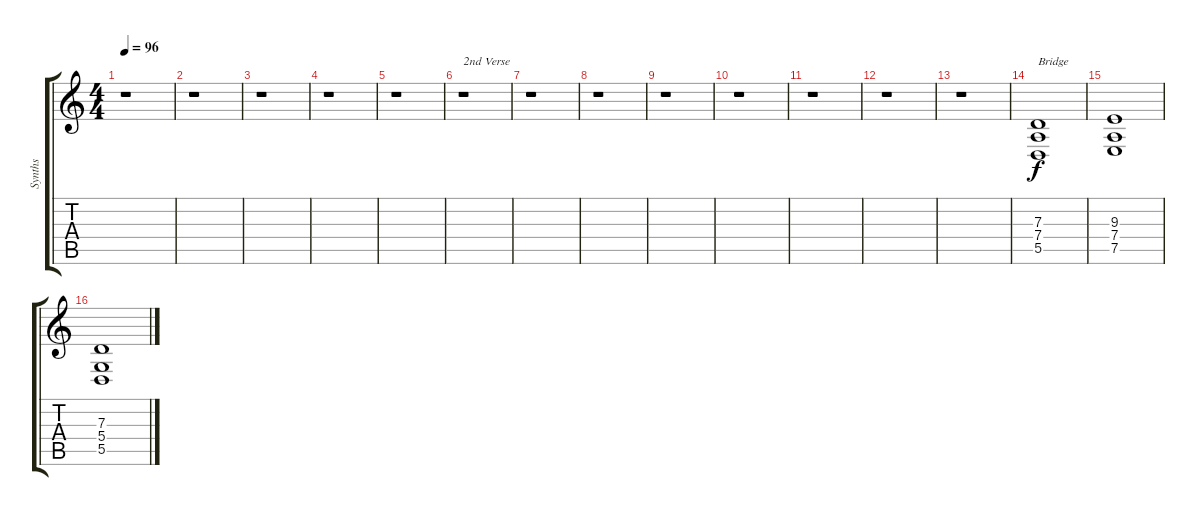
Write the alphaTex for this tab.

\track ("Synths" "Synths") {instrument stringensemble1}
\staff {score tabs}
\tuning (E4 B3 G3 D3 A2 E2) {hide}
\ts (4 4)
\tempo 96
\clef g2
\ks c
r.1{dy f} |
r.1 |
r.1 |
r.1 |
r.1 |
r.1{txt "2nd Verse"} |
r.1 |
r.1 |
r.1 |
r.1 |
r.1 |
r.1 |
r.1 |
(7.3 7.4 5.5).1{txt "Bridge"} |
(9.3 7.4 7.5).1 |
(7.3 5.4 5.5).1
